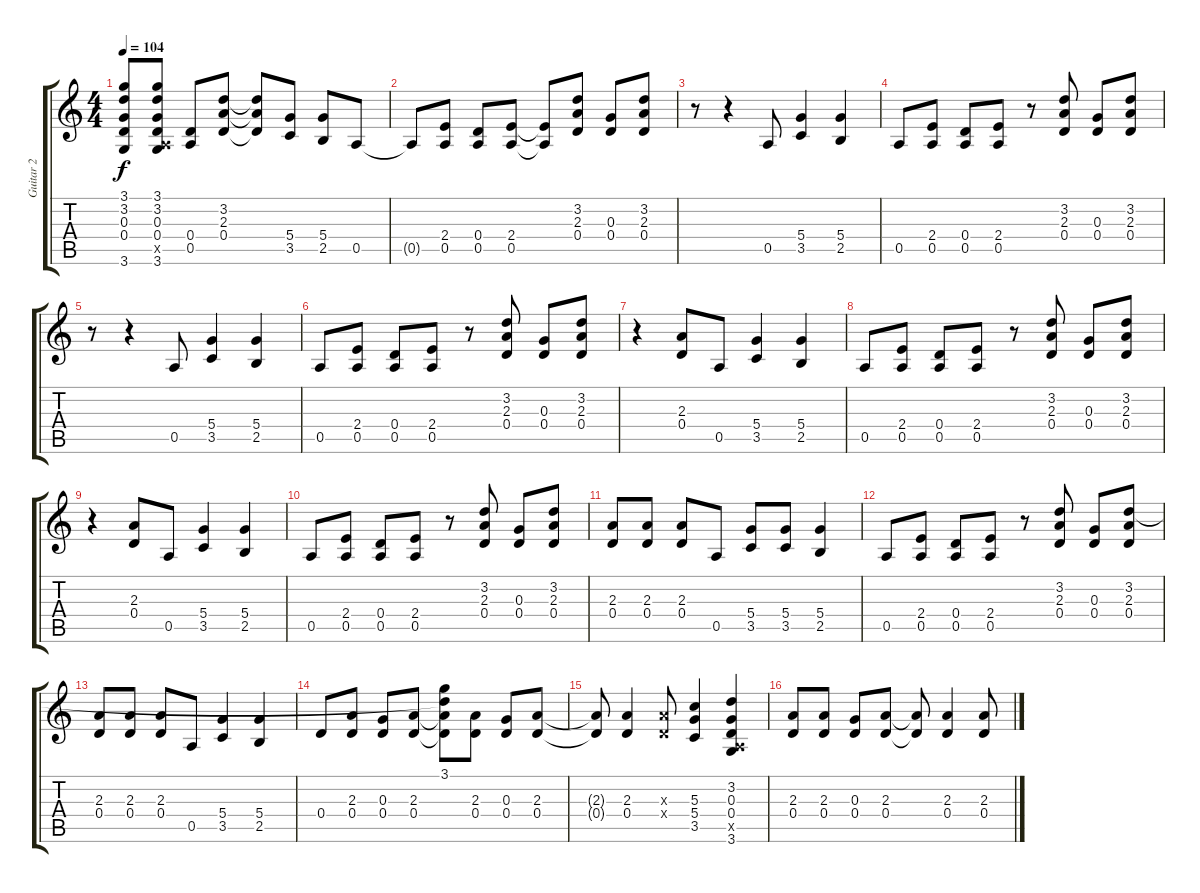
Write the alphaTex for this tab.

\track ("Guitar 2" "Guitar 2") {instrument overdrivenguitar}
\staff {score tabs}
\tuning (E4 B3 G3 D3 A2 E2) {hide}
\ts (4 4)
\tempo 104
\clef g2
\ks c
(3.1{t} 3.2{t} 0.3{t} 0.4{t} 3.6{t}).8{dy f} (3.1 3.2 0.3 0.4 0.5{x} 3.6).8 (0.4 0.5).8 (3.2 2.3 0.4).8 (3.2{t} 2.3{t} 0.4{t}).8 (5.4 3.5).8 (5.4 2.5).8 0.5.8 |
0.5{t}.8 (2.4 0.5).8 (0.4 0.5).8 (2.4 0.5).8 (2.4{t} 0.5{t}).8 (3.2 2.3 0.4).8 (0.3 0.4).8 (3.2 2.3 0.4).8 |
r.8 r.4 0.5.8 (5.4 3.5).4 (5.4 2.5).4 |
0.5.8 (2.4 0.5).8 (0.4 0.5).8 (2.4 0.5).8 r.8 (3.2 2.3 0.4).8 (0.3 0.4).8 (3.2 2.3 0.4).8 |
r.8 r.4 0.5.8 (5.4 3.5).4 (5.4 2.5).4 |
0.5.8 (2.4 0.5).8 (0.4 0.5).8 (2.4 0.5).8 r.8 (3.2 2.3 0.4).8 (0.3 0.4).8 (3.2 2.3 0.4).8 |
r.4 (2.3 0.4).8 0.5.8 (5.4 3.5).4 (5.4 2.5).4 |
0.5.8 (2.4 0.5).8 (0.4 0.5).8 (2.4 0.5).8 r.8 (3.2 2.3 0.4).8 (0.3 0.4).8 (3.2 2.3 0.4).8 |
r.4 (2.3 0.4).8 0.5.8 (5.4 3.5).4 (5.4 2.5).4 |
0.5.8 (2.4 0.5).8 (0.4 0.5).8 (2.4 0.5).8 r.8 (3.2 2.3 0.4).8 (0.3 0.4).8 (3.2 2.3 0.4).8 |
(2.3 0.4).8 (2.3 0.4).8 (2.3 0.4).8 0.5.8 (5.4 3.5).8 (5.4 3.5).8 (5.4 2.5).4 |
0.5.8 (2.4 0.5).8 (0.4 0.5).8 (2.4 0.5).8 r.8 (3.2 2.3 0.4).8 (0.3 0.4).8 (3.2 2.3 0.4).8 |
(2.3 0.4).8 (2.3 0.4).8 (2.3 0.4).8 0.5.8 (5.4 3.5).4 (5.4 2.5).4 |
0.4.8 (2.3 0.4).8 (0.3 0.4).8 (2.3 0.4).8 (3.1 3.2{t} 2.3{t} 0.4{t}).8 (2.3 0.4).8 (0.3 0.4).8 (2.3 0.4).8 |
(2.3{t} 0.4{t}).8 (2.3 0.4).4 (2.3{x} 0.4{x}).8 (5.3 5.4 3.5).4 (3.2 0.3 0.4 0.5{x} 3.6).4 |
(2.3 0.4).8 (2.3 0.4).8 (0.3 0.4).8 (2.3 0.4).8 (2.3{t} 0.4{t}).8 (2.3 0.4).4 (2.3 0.4).8
